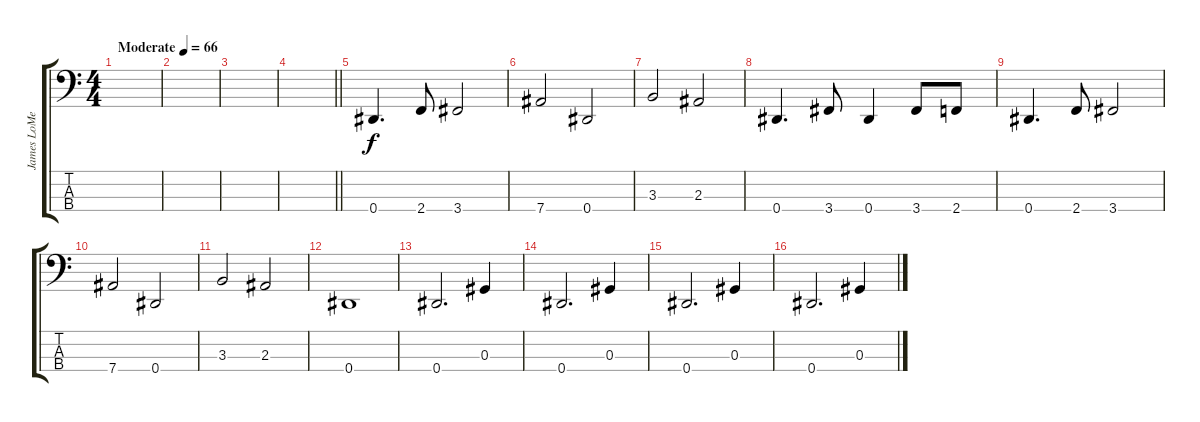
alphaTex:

\track ("James LoMenzo" "James LoMe") {instrument electricbassfinger}
\staff {score tabs}
\tuning (Gb2 Db2 Ab1 Eb1) {hide}
\ts (4 4)
\tempo (66 "Moderate")
\clef f4
\ks c
|
|
|
\barLineRight lightlight
|
0.4.4{d} 2.4.8 3.4.2 |
7.4.2 0.4.2 |
3.3.2 2.3.2 |
0.4.4{d} 3.4.8 0.4.4 3.4.8 2.4.8 |
0.4.4{d} 2.4.8 3.4.2 |
7.4.2 0.4.2 |
3.3.2 2.3.2 |
0.4.1 |
0.4.2{d} 0.3.4 |
0.4.2{d} 0.3.4 |
0.4.2{d} 0.3.4 |
0.4.2{d} 0.3.4
